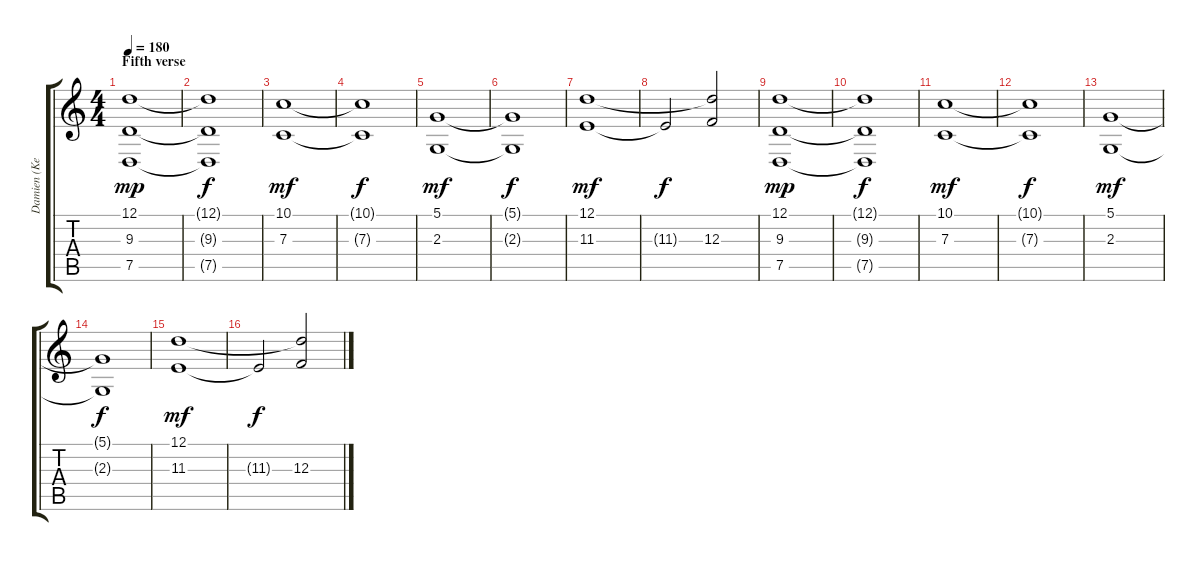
\track ("Damien (KeybMid)" "Damien (Ke") {instrument stringensemble1}
\staff {score tabs}
\tuning (D4 A3 F3 C3 G2 D2) {hide}
\ts (4 4)
\section ("" "Fifth verse")
\tempo 180
\clef g2
\ks c
(12.1 9.3 7.5).1{dy mp} |
(12.1{t} 9.3{t} 7.5{t}).1{dy f} |
(10.1 7.3).1{dy mf} |
(10.1{t} 7.3{t}).1{dy f} |
(5.1 2.3).1{dy mf} |
(5.1{t} 2.3{t}).1{dy f} |
(12.1 11.3).1{dy mf} |
11.3{t}.2{dy f} (12.1{t} 12.3).2 |
(12.1 9.3 7.5).1{dy mp} |
(12.1{t} 9.3{t} 7.5{t}).1{dy f} |
(10.1 7.3).1{dy mf} |
(10.1{t} 7.3{t}).1{dy f} |
(5.1 2.3).1{dy mf} |
(5.1{t} 2.3{t}).1{dy f} |
(12.1 11.3).1{dy mf} |
11.3{t}.2{dy f} (12.1{t} 12.3).2
